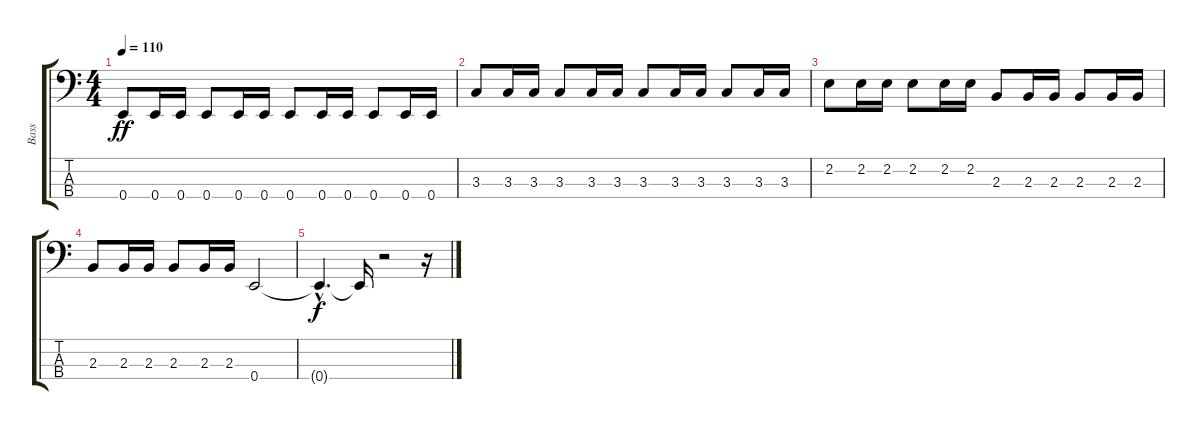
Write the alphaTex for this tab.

\track ("Bass" "Bass") {instrument electricbassfinger}
\staff {score tabs}
\tuning (G2 D2 A1 E1) {hide}
\ts (4 4)
\tempo 110
\clef f4
\ks c
0.4.8{dy ff} 0.4.16 0.4.16 0.4.8 0.4.16 0.4.16 0.4.8 0.4.16 0.4.16 0.4.8 0.4.16 0.4.16 |
3.3.8 3.3.16 3.3.16 3.3.8 3.3.16 3.3.16 3.3.8 3.3.16 3.3.16 3.3.8 3.3.16 3.3.16 |
2.2.8 2.2.16 2.2.16 2.2.8 2.2.16 2.2.16 2.3.8 2.3.16 2.3.16 2.3.8 2.3.16 2.3.16 |
2.3.8 2.3.16 2.3.16 2.3.8 2.3.16 2.3.16 0.4.2{volume 16} |
0.4{hac t}.4{d dy f} 0.4{t}.16 r.2 r.16
